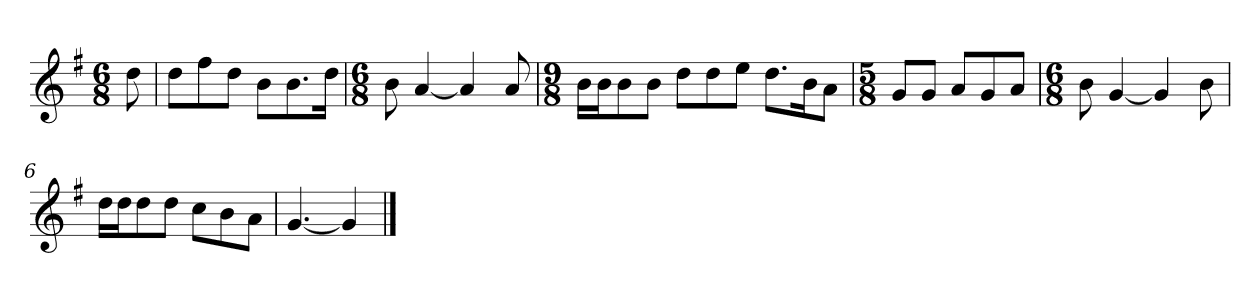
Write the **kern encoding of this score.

**kern
*part1
*staff1
*k[f#]
*M6/8
*MM102
=
8dd
=1
8ddL
8ff#
8ddJ
8bL
8.b
16ddJk
=2
*M6/8
8b
[4a
4a]
8a
=3
*M9/8
16bLL
16bJ
8b
8bJ
8ddL
8dd
8eeJ
8.ddL
16bK
8aJ
=4
*M5/8
8gL
8gJ
8aL
8g
8aJ
=5
*M6/8
8b
[4g
4g]
8b
=6
16ddLL
16ddJ
8dd
8ddJ
8ccL
8b
8aJ
=7
[4.g
4g]
==
*-
